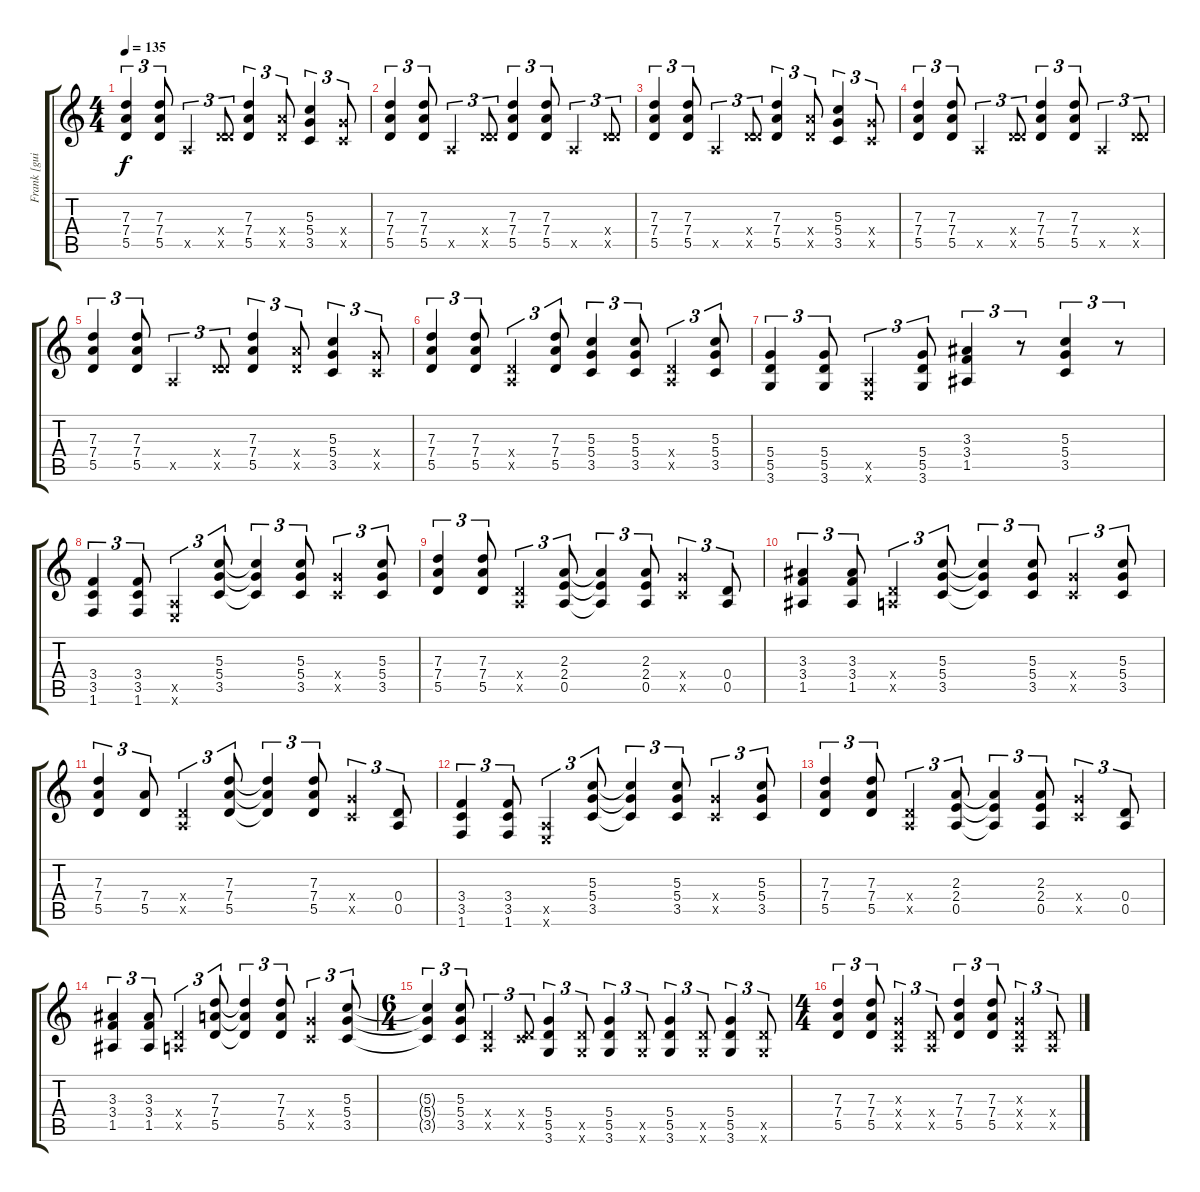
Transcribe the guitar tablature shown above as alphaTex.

\track ("Frank [guitarra acus.]" "Frank [gui") {instrument electricguitarclean}
\staff {score tabs}
\tuning (E4 B3 G3 D3 A2 E2) {hide}
\ts (4 4)
\tempo 135
\clef g2
\ks c
(7.3 7.4 5.5).4{tu (3 2) dy f} (7.3 7.4 5.5).8{tu (3 2)} 0.5{x}.4{tu (3 2)} (0.4{x} 5.5{x}).8{tu (3 2)} (7.3 7.4 5.5).4{tu (3 2)} (7.4{x} 5.5{x}).8{tu (3 2)} (5.3 5.4 3.5).4{tu (3 2)} (5.4{x} 3.5{x}).8{tu (3 2)} |
(7.3 7.4 5.5).4{tu (3 2)} (7.3 7.4 5.5).8{tu (3 2)} 0.5{x}.4{tu (3 2)} (0.4{x} 5.5{x}).8{tu (3 2)} (7.3 7.4 5.5).4{tu (3 2)} (7.3 7.4 5.5).8{tu (3 2)} 0.5{x}.4{tu (3 2)} (0.4{x} 5.5{x}).8{tu (3 2)} |
(7.3 7.4 5.5).4{tu (3 2)} (7.3 7.4 5.5).8{tu (3 2)} 0.5{x}.4{tu (3 2)} (0.4{x} 5.5{x}).8{tu (3 2)} (7.3 7.4 5.5).4{tu (3 2)} (7.4{x} 5.5{x}).8{tu (3 2)} (5.3 5.4 3.5).4{tu (3 2)} (5.4{x} 3.5{x}).8{tu (3 2)} |
(7.3 7.4 5.5).4{tu (3 2)} (7.3 7.4 5.5).8{tu (3 2)} 0.5{x}.4{tu (3 2)} (0.4{x} 5.5{x}).8{tu (3 2)} (7.3 7.4 5.5).4{tu (3 2)} (7.3 7.4 5.5).8{tu (3 2)} 0.5{x}.4{tu (3 2)} (0.4{x} 5.5{x}).8{tu (3 2)} |
(7.3 7.4 5.5).4{tu (3 2)} (7.3 7.4 5.5).8{tu (3 2)} 0.5{x}.4{tu (3 2)} (0.4{x} 5.5{x}).8{tu (3 2)} (7.3 7.4 5.5).4{tu (3 2)} (7.4{x} 5.5{x}).8{tu (3 2)} (5.3 5.4 3.5).4{tu (3 2)} (5.4{x} 3.5{x}).8{tu (3 2)} |
(7.3 7.4 5.5).4{tu (3 2)} (7.3 7.4 5.5).8{tu (3 2)} (0.4{x} 0.5{x}).4{tu (3 2)} (7.3 7.4 5.5).8{tu (3 2)} (5.3 5.4 3.5).4{tu (3 2)} (5.3 5.4 3.5).8{tu (3 2)} (0.4{x} 0.5{x}).4{tu (3 2)} (5.3 5.4 3.5).8{tu (3 2)} |
(5.4 5.5 3.6).4{tu (3 2)} (5.4 5.5 3.6).8{tu (3 2)} (0.5{x} 0.6{x}).4{tu (3 2)} (5.4 5.5 3.6).8{tu (3 2)} (3.3 3.4 1.5).4{tu (3 2)} r.8{tu (3 2)} (5.3 5.4 3.5).4{tu (3 2)} r.8{tu (3 2)} |
(3.4 3.5 1.6).4{tu (3 2)} (3.4 3.5 1.6).8{tu (3 2)} (0.5{x} 0.6{x}).4{tu (3 2)} (5.3 5.4 3.5).8{tu (3 2)} (5.3{t} 5.4{t} 3.5{t}).4{tu (3 2)} (5.3 5.4 3.5).8{tu (3 2)} (5.4{x} 3.5{x}).4{tu (3 2)} (5.3 5.4 3.5).8{tu (3 2)} |
(7.3 7.4 5.5).4{tu (3 2)} (7.3 7.4 5.5).8{tu (3 2)} (0.4{x} 0.5{x}).4{tu (3 2)} (2.3 2.4 0.5).8{tu (3 2)} (2.3{t} 2.4{t} 0.5{t}).4{tu (3 2)} (2.3 2.4 0.5).8{tu (3 2)} (5.4{x} 3.5{x}).4{tu (3 2)} (0.4 0.5).8{tu (3 2)} |
(3.3 3.4 1.5).4{tu (3 2)} (3.3 3.4 1.5).8{tu (3 2)} (0.4{x} 0.5{x}).4{tu (3 2)} (5.3 5.4 3.5).8{tu (3 2)} (5.3{t} 5.4{t} 3.5{t}).4{tu (3 2)} (5.3 5.4 3.5).8{tu (3 2)} (5.4{x} 3.5{x}).4{tu (3 2)} (5.3 5.4 3.5).8{tu (3 2)} |
(7.3 7.4 5.5).4{tu (3 2)} (7.4 5.5).8{tu (3 2)} (0.4{x} 0.5{x}).4{tu (3 2)} (7.3 7.4 5.5).8{tu (3 2)} (7.3{t} 7.4{t} 5.5{t}).4{tu (3 2)} (7.3 7.4 5.5).8{tu (3 2)} (5.4{x} 3.5{x}).4{tu (3 2)} (0.4 0.5).8{tu (3 2)} |
(3.4 3.5 1.6).4{tu (3 2)} (3.4 3.5 1.6).8{tu (3 2)} (0.5{x} 0.6{x}).4{tu (3 2)} (5.3 5.4 3.5).8{tu (3 2)} (5.3{t} 5.4{t} 3.5{t}).4{tu (3 2)} (5.3 5.4 3.5).8{tu (3 2)} (5.4{x} 3.5{x}).4{tu (3 2)} (5.3 5.4 3.5).8{tu (3 2)} |
(7.3 7.4 5.5).4{tu (3 2)} (7.3 7.4 5.5).8{tu (3 2)} (0.4{x} 0.5{x}).4{tu (3 2)} (2.3 2.4 0.5).8{tu (3 2)} (2.3{t} 2.4{t} 0.5{t}).4{tu (3 2)} (2.3 2.4 0.5).8{tu (3 2)} (5.4{x} 3.5{x}).4{tu (3 2)} (0.4 0.5).8{tu (3 2)} |
(3.3 3.4 1.5).4{tu (3 2)} (3.3 3.4 1.5).8{tu (3 2)} (0.4{x} 0.5{x}).4{tu (3 2)} (7.3 7.4 5.5).8{tu (3 2)} (7.3{t} 7.4{t} 5.5{t}).4{tu (3 2)} (7.3 7.4 5.5).8{tu (3 2)} (5.4{x} 3.5{x}).4{tu (3 2)} (5.3 5.4 3.5).8{tu (3 2)} |
\ts (6 4)
(5.3{t} 5.4{t} 3.5{t}).4{tu (3 2)} (5.3 5.4 3.5).8{tu (3 2)} (0.4{x} 0.5{x}).4{tu (3 2)} (0.4{x} 3.5{x}).8{tu (3 2)} (5.4 5.5 3.6).4{tu (3 2)} (5.5{x} 3.6{x}).8{tu (3 2)} (5.4 5.5 3.6).4{tu (3 2)} (5.5{x} 3.6{x}).8{tu (3 2)} (5.4 5.5 3.6).4{tu (3 2)} (5.5{x} 3.6{x}).8{tu (3 2)} (5.4 5.5 3.6).4{tu (3 2)} (5.5{x} 3.6{x}).8{tu (3 2)} |
\ts (4 4)
(7.3 7.4 5.5).4{tu (3 2)} (7.3 7.4 5.5).8{tu (3 2)} (0.3{x} 0.4{x} 0.5{x}).4{tu (3 2)} (0.4{x} 0.5{x}).8{tu (3 2)} (7.3 7.4 5.5).4{tu (3 2)} (7.3 7.4 5.5).8{tu (3 2)} (0.3{x} 0.4{x} 0.5{x}).4{tu (3 2)} (0.4{x} 0.5{x}).8{tu (3 2)}
